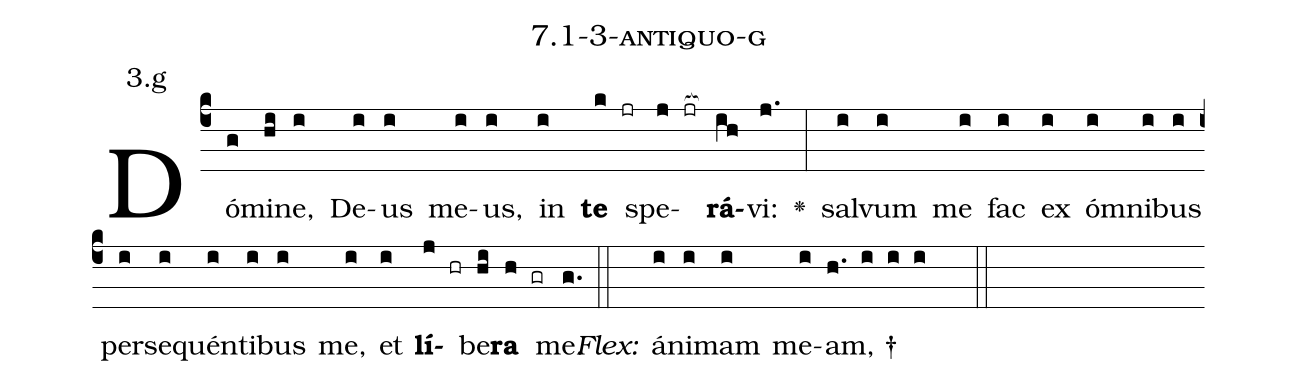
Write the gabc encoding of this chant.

name: 7.1-3-antiquo-g;
annotation: 3.g;
%%
(c4)Dó(g)mi(hi)ne,(i) De(i)us(i) me(i)us,(i) in(i) <b>te</b>(k jr) spe(j jr[ocb:1{])<b>rá</b>(ih[ocb:0}])vi:(j.) <v>\greheightstar</v>(:) sal(i)vum(i) me(i) fac(i) ex(i) óm(i)ni(i)bus(i) per(i)se(i)quén(i)ti(i)bus(i) me,(i) et(i) <b>lí</b>(j hr)be(hi)<b>ra</b>(h gr) me.(g.) (::)
<i>Flex:</i>()  á(i)ni(i)mam(i) me(i)am, †(h. i i i  ::)

%E(i) u(i) o(j) u(hi) a(h) e.(g.) (::)
